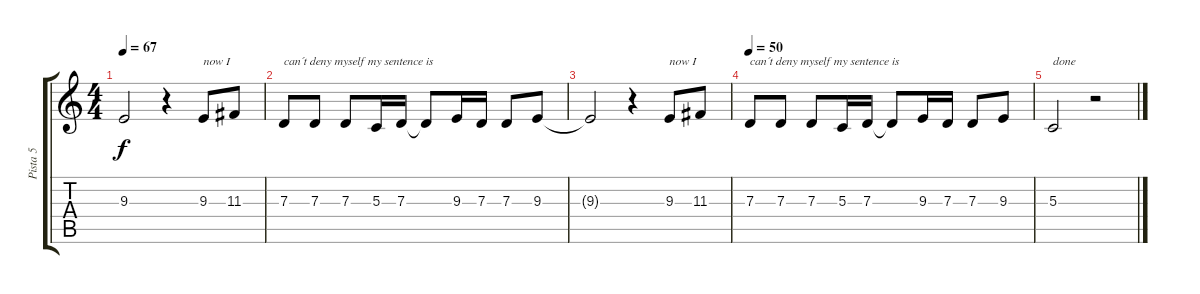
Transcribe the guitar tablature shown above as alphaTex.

\track ("Pista 5" "Pista 5") {instrument oboe}
\staff {score tabs}
\tuning (E4 B3 G3 D3 A2 E2) {hide}
\ts (4 4)
\tempo 67
\clef g2
\ks c
9.3{t}.2{dy f} r.4 9.3.8{txt "now I"} 11.3.8 |
7.3.8{txt "can´t deny myself my sentence is"} 7.3.8 7.3.8 5.3.16 7.3.16 7.3{t}.8 9.3.16 7.3.16 7.3.8 9.3.8 |
9.3{t}.2 r.4 9.3.8{txt "now I"} 11.3.8 |
\tempo 50
7.3.8{txt "can´t deny myself my sentence is"} 7.3.8 7.3.8 5.3.16 7.3.16 7.3{t}.8 9.3.16 7.3.16 7.3.8 9.3.8 |
5.3.2{txt "done"} r.2
